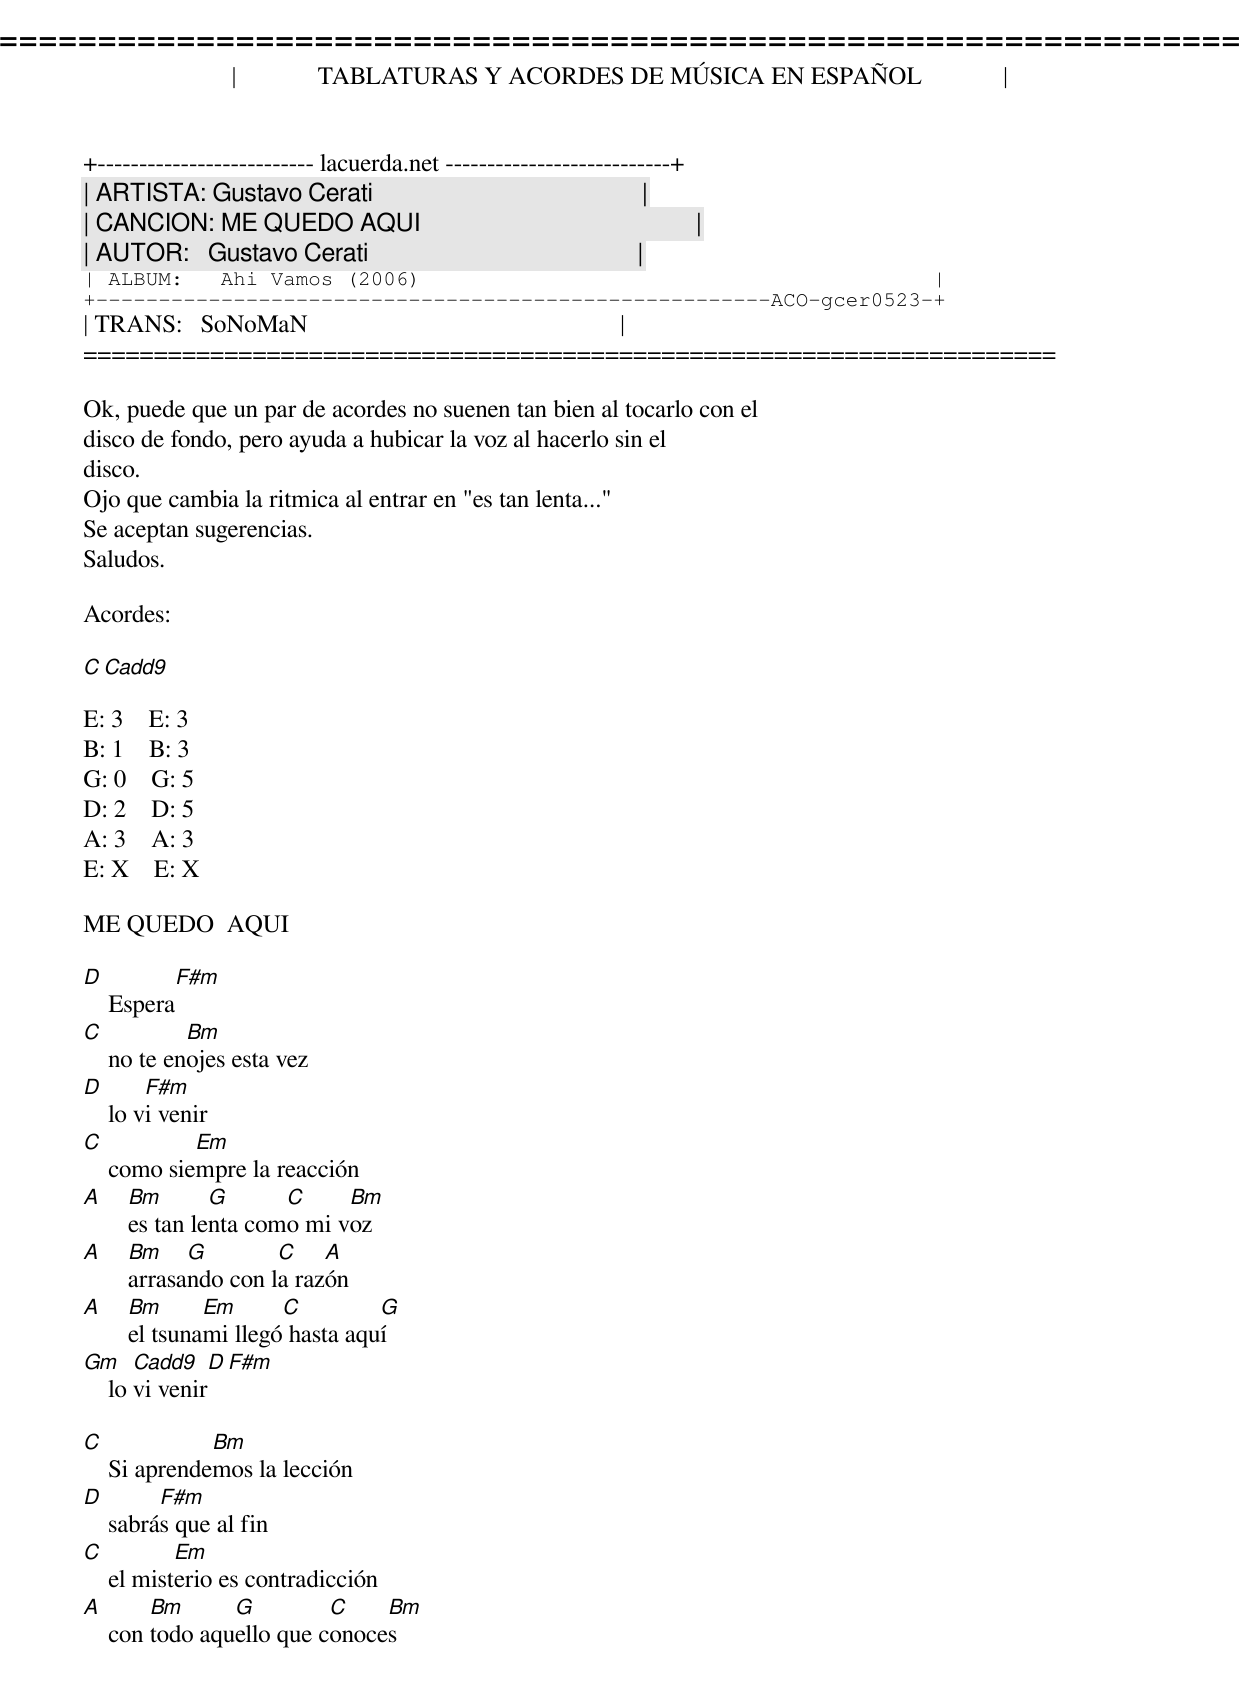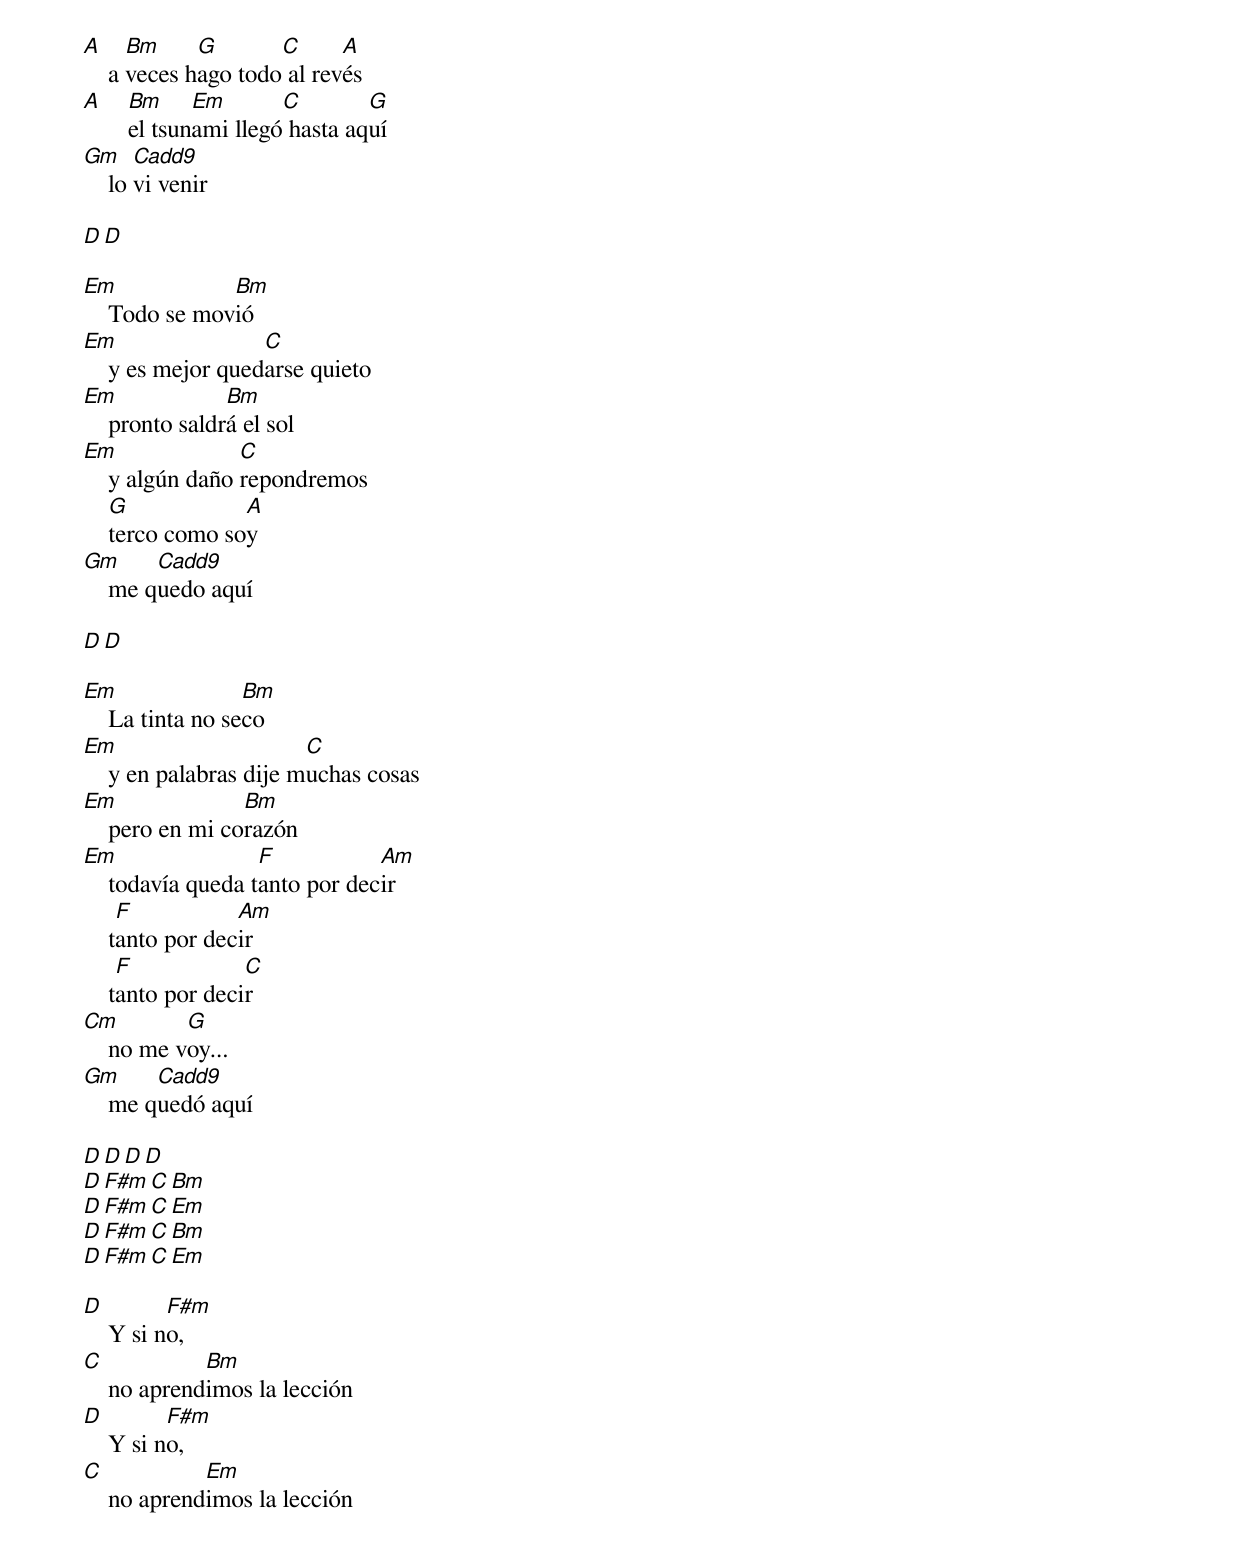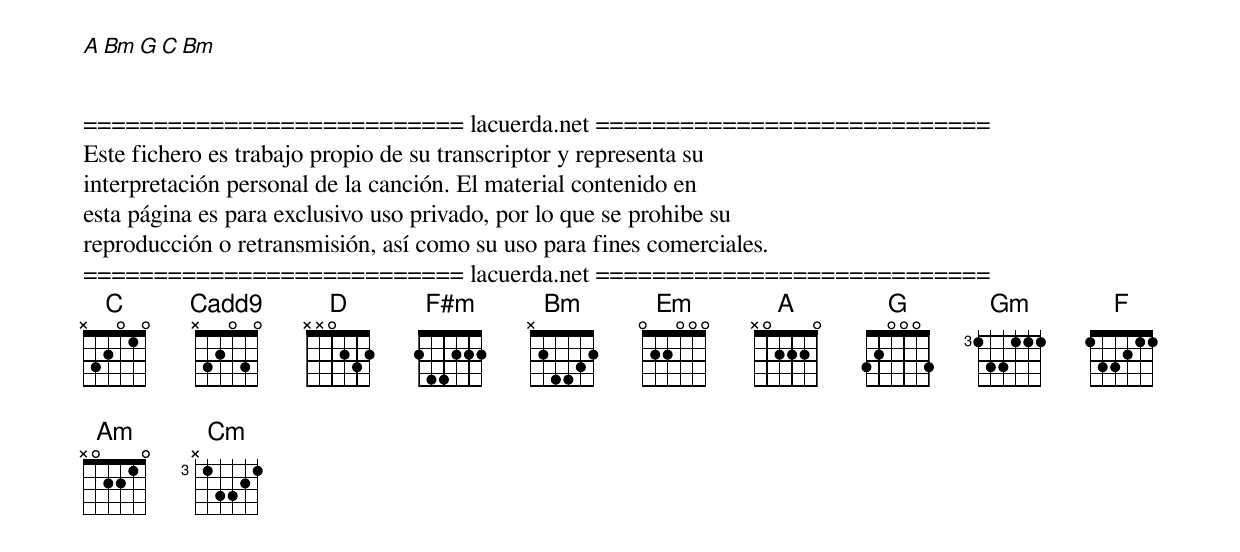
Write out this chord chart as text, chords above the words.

=====================================================================
|             TABLATURAS Y ACORDES DE MÚSICA EN ESPAÑOL             |
+-------------------------- lacuerda.net ---------------------------+
| ARTISTA: Gustavo Cerati                                           |
| CANCION: ME QUEDO AQUI                                            |
| AUTOR:   Gustavo Cerati                                           |
| ALBUM:   Ahi Vamos (2006)                                         |
+------------------------------------------------------ACO-gcer0523-+
| TRANS:   SoNoMaN                                                  |
=====================================================================

Ok, puede que un par de acordes no suenen tan bien al tocarlo con el
disco de fondo, pero ayuda a hubicar la voz al hacerlo sin el
disco.
Ojo que cambia la ritmica al entrar en "es tan lenta..."
Se aceptan sugerencias.
Saludos.

Acordes:

C       Cadd9

E: 3    E: 3
B: 1    B: 3
G: 0    G: 5
D: 2    D: 5
A: 3    A: 3
E: X    E: X

ME QUEDO  AQUI

D         F#m
    Espera
C           Bm
    no te enojes esta vez
D       F#m
    lo vi venir
C           Em
    como siempre la reacción
A   Bm       G      C     Bm
    es tan lenta como mi voz
A   Bm    G        C    A
    arrasando con la razón
A   Bm      Em      C         G
    el tsunami llegó hasta aquí
Gm     Cadd9   D   F#m
    lo vi venir

C             Bm
    Si aprendemos la lección
D        F#m
    sabrás que al fin
C          Em
    el misterio es contradicción
A       Bm      G         C    Bm
    con todo aquello que conoces
A     Bm     G       C      A
    a veces hago todo al revés
A   Bm     Em       C        G
    el tsunami llegó hasta aquí
Gm     Cadd9
    lo vi venir

D    D

Em             Bm
    Todo se movió
Em                 C
    y es mejor quedarse quieto
Em              Bm
    pronto saldrá el sol
Em               C
    y algún daño repondremos
    G            A
    terco como soy
Gm      Cadd9
    me quedo aquí

D   D

Em                Bm
    La tinta no seco
Em                      C
    y en palabras dije muchas cosas
Em               Bm
    pero en mi corazón
Em                 F           Am
    todavía queda tanto por decir
     F           Am
    tanto por decir
     F            C
    tanto por decir
Cm         G
    no me voy...
Gm      Cadd9
    me quedó aquí

D  D    D  D
D  F#m  C  Bm
D  F#m  C  Em
D  F#m  C  Bm
D  F#m  C  Em

D         F#m
    Y si no,
C            Bm
    no aprendimos la lección
D         F#m
    Y si no,
C            Em
    no aprendimos la lección

A  Bm  G  C  Bm


=========================== lacuerda.net ============================
Este fichero es trabajo propio de su transcriptor y representa su
interpretación personal de la canción. El material contenido en
esta página es para exclusivo uso privado, por lo que se prohibe su
reproducción o retransmisión, así como su uso para fines comerciales.
=========================== lacuerda.net ============================
